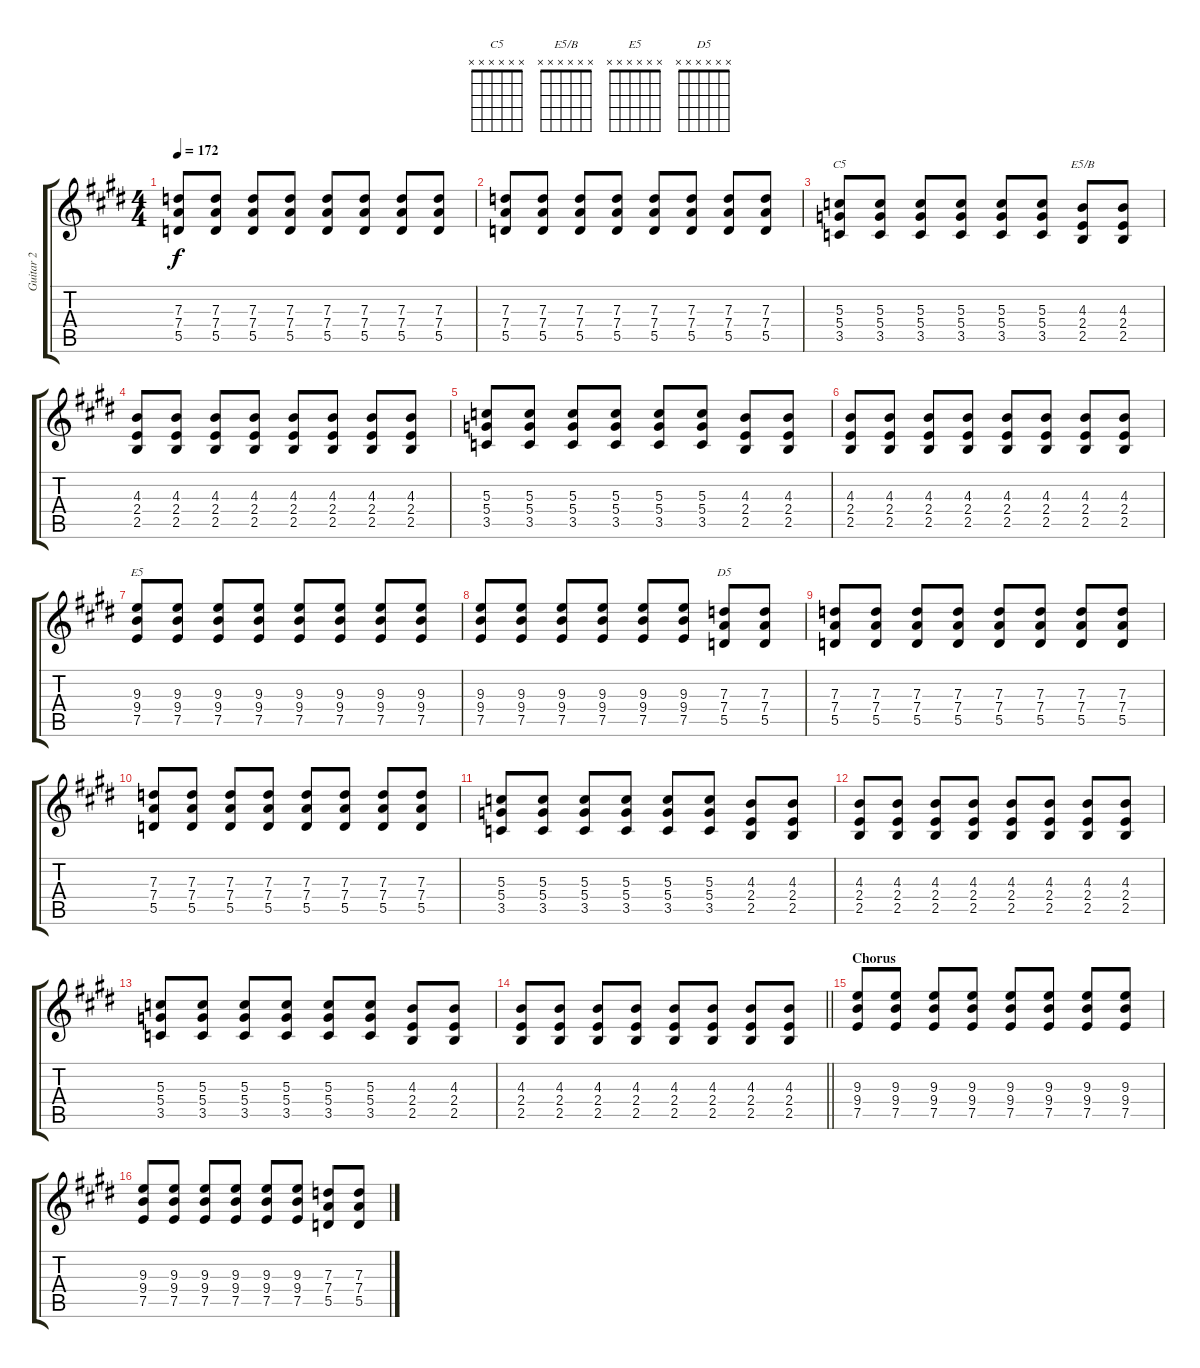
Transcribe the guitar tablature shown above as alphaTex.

\track ("Guitar 2" "Guitar 2") {instrument distortionguitar}
\staff {score tabs}
\tuning (E4 B3 G3 D3 A2 E2) {hide}
\chord ("C5" x x x x x x)
\chord ("E5/B" x x x x x x)
\chord ("E5" x x x x x x)
\chord ("D5" x x x x x x)
\ts (4 4)
\tempo 172
\clef g2
\ks e
(7.3 7.4 5.5).8{dy f} (7.3 7.4 5.5).8 (7.3 7.4 5.5).8 (7.3 7.4 5.5).8 (7.3 7.4 5.5).8 (7.3 7.4 5.5).8 (7.3 7.4 5.5).8 (7.3 7.4 5.5).8 |
(7.3 7.4 5.5).8 (7.3 7.4 5.5).8 (7.3 7.4 5.5).8 (7.3 7.4 5.5).8 (7.3 7.4 5.5).8 (7.3 7.4 5.5).8 (7.3 7.4 5.5).8 (7.3 7.4 5.5).8 |
(5.3 5.4 3.5).8{ch "C5"} (5.3 5.4 3.5).8 (5.3 5.4 3.5).8 (5.3 5.4 3.5).8 (5.3 5.4 3.5).8 (5.3 5.4 3.5).8 (4.3 2.4 2.5).8{ch "E5/B"} (4.3 2.4 2.5).8 |
(4.3 2.4 2.5).8 (4.3 2.4 2.5).8 (4.3 2.4 2.5).8 (4.3 2.4 2.5).8 (4.3 2.4 2.5).8 (4.3 2.4 2.5).8 (4.3 2.4 2.5).8 (4.3 2.4 2.5).8 |
(5.3 5.4 3.5).8 (5.3 5.4 3.5).8 (5.3 5.4 3.5).8 (5.3 5.4 3.5).8 (5.3 5.4 3.5).8 (5.3 5.4 3.5).8 (4.3 2.4 2.5).8 (4.3 2.4 2.5).8 |
(4.3 2.4 2.5).8 (4.3 2.4 2.5).8 (4.3 2.4 2.5).8 (4.3 2.4 2.5).8 (4.3 2.4 2.5).8 (4.3 2.4 2.5).8 (4.3 2.4 2.5).8 (4.3 2.4 2.5).8 |
(9.3 9.4 7.5).8{ch "E5"} (9.3 9.4 7.5).8 (9.3 9.4 7.5).8 (9.3 9.4 7.5).8 (9.3 9.4 7.5).8 (9.3 9.4 7.5).8 (9.3 9.4 7.5).8 (9.3 9.4 7.5).8 |
(9.3 9.4 7.5).8 (9.3 9.4 7.5).8 (9.3 9.4 7.5).8 (9.3 9.4 7.5).8 (9.3 9.4 7.5).8 (9.3 9.4 7.5).8 (7.3 7.4 5.5).8{ch "D5"} (7.3 7.4 5.5).8 |
(7.3 7.4 5.5).8 (7.3 7.4 5.5).8 (7.3 7.4 5.5).8 (7.3 7.4 5.5).8 (7.3 7.4 5.5).8 (7.3 7.4 5.5).8 (7.3 7.4 5.5).8 (7.3 7.4 5.5).8 |
(7.3 7.4 5.5).8 (7.3 7.4 5.5).8 (7.3 7.4 5.5).8 (7.3 7.4 5.5).8 (7.3 7.4 5.5).8 (7.3 7.4 5.5).8 (7.3 7.4 5.5).8 (7.3 7.4 5.5).8 |
(5.3 5.4 3.5).8 (5.3 5.4 3.5).8 (5.3 5.4 3.5).8 (5.3 5.4 3.5).8 (5.3 5.4 3.5).8 (5.3 5.4 3.5).8 (4.3 2.4 2.5).8 (4.3 2.4 2.5).8 |
(4.3 2.4 2.5).8 (4.3 2.4 2.5).8 (4.3 2.4 2.5).8 (4.3 2.4 2.5).8 (4.3 2.4 2.5).8 (4.3 2.4 2.5).8 (4.3 2.4 2.5).8 (4.3 2.4 2.5).8 |
(5.3 5.4 3.5).8 (5.3 5.4 3.5).8 (5.3 5.4 3.5).8 (5.3 5.4 3.5).8 (5.3 5.4 3.5).8 (5.3 5.4 3.5).8 (4.3 2.4 2.5).8 (4.3 2.4 2.5).8 |
\barLineRight lightlight
(4.3 2.4 2.5).8 (4.3 2.4 2.5).8 (4.3 2.4 2.5).8 (4.3 2.4 2.5).8 (4.3 2.4 2.5).8 (4.3 2.4 2.5).8 (4.3 2.4 2.5).8 (4.3 2.4 2.5).8 |
\section ("" "Chorus")
(9.3 9.4 7.5).8 (9.3 9.4 7.5).8 (9.3 9.4 7.5).8 (9.3 9.4 7.5).8 (9.3 9.4 7.5).8 (9.3 9.4 7.5).8 (9.3 9.4 7.5).8 (9.3 9.4 7.5).8 |
(9.3 9.4 7.5).8 (9.3 9.4 7.5).8 (9.3 9.4 7.5).8 (9.3 9.4 7.5).8 (9.3 9.4 7.5).8 (9.3 9.4 7.5).8 (7.3 7.4 5.5).8 (7.3 7.4 5.5).8
